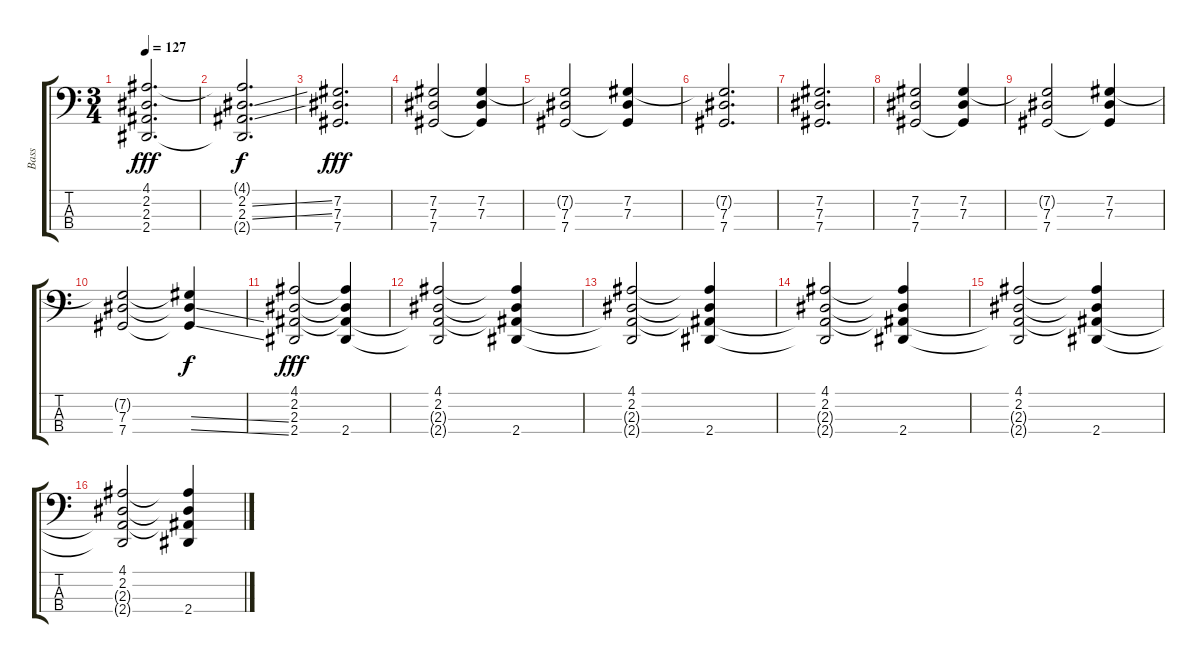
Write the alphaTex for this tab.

\track ("Bass" "Bass") {instrument electricbasspick}
\staff {score tabs}
\tuning (Gb2 Db2 Ab1 Db1) {hide}
\ts (3 4)
\tempo 127
\clef f4
\ks c
(4.1 2.2 2.3{t} 2.4{t}).2{d dy fff} |
(4.1{t} 2.2{ss} 2.3{ss} 2.4{t}).2{d dy f} |
(7.2 7.3 7.4).2{d dy fff} |
(7.2 7.3 7.4).2 (7.2 7.3 7.4{t}).4 |
(7.2{t} 7.3 7.4).2 (7.2 7.3 7.4{t}).4 |
(7.2{t} 7.3 7.4).2{d} |
(7.2 7.3 7.4).2{d} |
(7.2 7.3 7.4).2 (7.2 7.3 7.4{t}).4 |
(7.2{t} 7.3 7.4).2 (7.2 7.3 7.4{t}).4 |
(7.2{t} 7.3 7.4).2 (7.2{t} 7.3{ss t} 7.4{ss t}).4{dy f} |
(4.1 2.2 2.3 2.4).2{dy fff} (4.1{t} 2.2{t} 2.3{t} 2.4).4 |
(4.1 2.2 2.3{t} 2.4{t}).2 (4.1{t} 2.2{t} 2.3{t} 2.4).4 |
(4.1 2.2 2.3{t} 2.4{t}).2 (4.1{t} 2.2{t} 2.3{t} 2.4).4 |
(4.1 2.2 2.3{t} 2.4{t}).2 (4.1{t} 2.2{t} 2.3{t} 2.4).4 |
(4.1 2.2 2.3{t} 2.4{t}).2 (4.1{t} 2.2{t} 2.3{t} 2.4).4 |
(4.1 2.2 2.3{t} 2.4{t}).2 (4.1{t} 2.2{t} 2.3{t} 2.4).4
